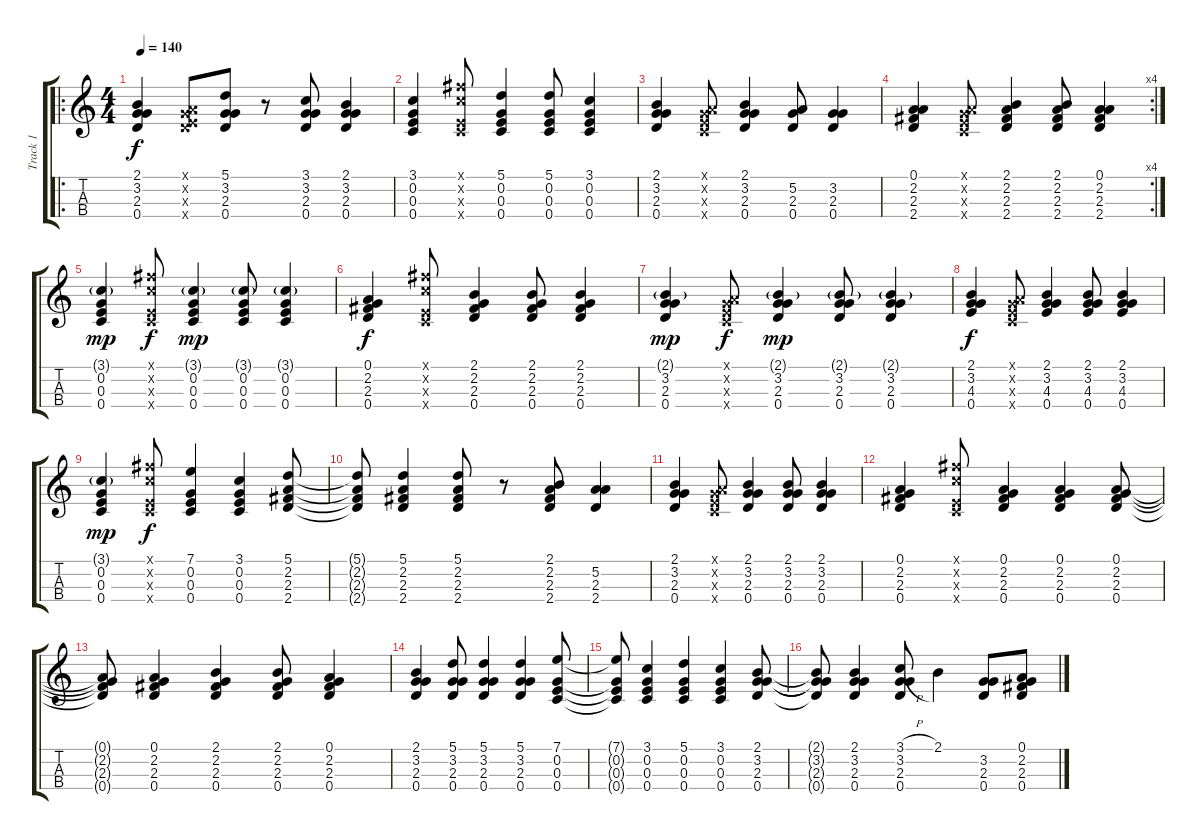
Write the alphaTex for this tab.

\track ("Track 1" "Track 1") {instrument acousticguitarnylon}
\staff {score tabs}
\tuning (A3 E3 C3 G3) {hide}
\ro
\ts (4 4)
\tempo 140
\clef g2
\ks c
(2.1 3.2 2.3 0.4).4{dy f} (0.1{x} 0.2{x} 2.3{x} 0.4{x}).8 (5.1 3.2 2.3 0.4).8 r.8 (3.1 3.2 2.3 0.4).8 (2.1 3.2 2.3 0.4).4 |
(3.1 0.2 0.3 0.4).4 (3.1{x} 0.2{x} 0.3{x} 11.4{x}).8 (5.1 0.2 0.3 0.4).4 (5.1 0.2 0.3 0.4).8 (3.1 0.2 0.3 0.4).4 |
(2.1 3.2 2.3 0.4).4 (0.1{x} 0.2{x} 0.3{x} 0.4{x}).8 (2.1 3.2 2.3 0.4).4 (5.2 2.3 0.4).8 (3.2 2.3 0.4).4 |
\rc 4
(0.1 2.2 2.3 2.4).4 (0.1{x} 0.2{x} 0.3{x} 0.4{x}).8 (2.1 2.2 2.3 2.4).4 (2.1 2.2 2.3 2.4).8 (0.1 2.2 2.3 2.4).4 |
(3.1{g} 0.2 0.3 0.4).4{dy mp} (3.1{x} 0.2{x} 0.3{x} 11.4{x}).8{dy f} (3.1{g} 0.2 0.3 0.4).4{dy mp} (3.1{g} 0.2 0.3 0.4).8 (3.1{g} 0.2 0.3 0.4).4 |
(0.1 2.2 2.3 0.4).4{dy f} (3.1{x} 0.2{x} 0.3{x} 11.4{x}).8 (2.1 2.2 2.3 0.4).4 (2.1 2.2 2.3 0.4).8 (2.1 2.2 2.3 0.4).4 |
(2.1{g} 3.2 2.3 0.4).4{dy mp} (0.1{x} 0.2{x} 0.3{x} 0.4{x}).8{dy f} (2.1{g} 3.2 2.3 0.4).4{dy mp} (2.1{g} 3.2 2.3 0.4).8 (2.1{g} 3.2 2.3 0.4).4 |
(2.1 3.2 4.3 0.4).4{dy f} (0.1{x} 0.2{x} 0.3{x} 0.4{x}).8 (2.1 3.2 4.3 0.4).4 (2.1 3.2 4.3 0.4).8 (2.1 3.2 4.3 0.4).4 |
(3.1{g} 0.2 0.3 0.4).4{dy mp} (3.1{x} 0.2{x} 0.3{x} 11.4{x}).8{dy f} (7.1 0.2 0.3 0.4).4 (3.1 0.2 0.3 0.4).4 (5.1 2.2 2.3 2.4).8 |
(5.1{t} 2.2{t} 2.3{t} 2.4{t}).8 (5.1 2.2 2.3 2.4).4 (5.1 2.2 2.3 2.4).8 r.8 (2.1 2.2 2.3 2.4).8 (5.2 2.3 2.4).4 |
(2.1 3.2 2.3 0.4).4 (0.1{x} 0.2{x} 0.3{x} 0.4{x}).8 (2.1 3.2 2.3 0.4).4 (2.1 3.2 2.3 0.4).8 (2.1 3.2 2.3 0.4).4 |
(0.1 2.2 2.3 0.4).4 (3.1{x} 0.2{x} 0.3{x} 11.4{x}).8 (0.1 2.2 2.3 0.4).4 (0.1 2.2 2.3 0.4).4 (0.1 2.2 2.3 0.4).8 |
(0.1{t} 2.2{t} 2.3{t} 0.4{t}).8 (0.1 2.2 2.3 0.4).4 (2.1 2.2 2.3 0.4).4 (2.1 2.2 2.3 0.4).8 (0.1 2.2 2.3 0.4).4 |
(2.1 3.2 2.3 0.4).4 (5.1 3.2 2.3 0.4).8 (5.1 3.2 2.3 0.4).4 (5.1 3.2 2.3 0.4).4 (7.1 0.2 0.3 0.4).8 |
(7.1{t} 0.2{t} 0.3{t} 0.4{t}).8 (3.1 0.2 0.3 0.4).4 (5.1 0.2 0.3 0.4).4 (3.1 0.2 0.3 0.4).4 (2.1 3.2 2.3 0.4).8 |
(2.1{t} 3.2{t} 2.3{t} 0.4{t}).8 (2.1 3.2 2.3 0.4).4 (3.1{h} 3.2 2.3 0.4).8 2.1.4 (3.2 2.3 0.4).8 (0.1 2.2 2.3 0.4).8
